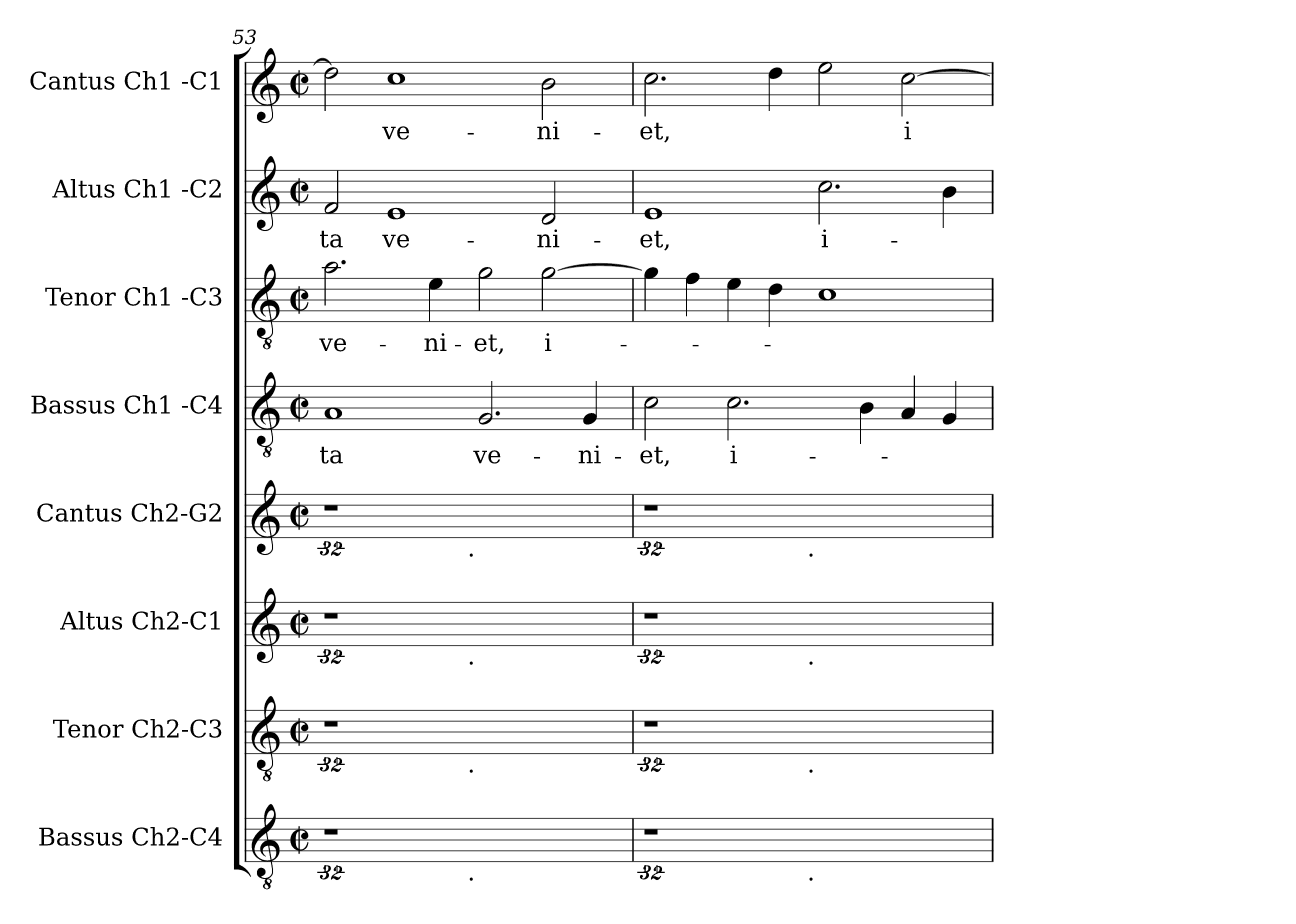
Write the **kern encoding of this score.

**kern	**kern	**kern	**kern	**kern	**text	**kern	**text	**kern	**text	**kern	**text
*part8	*part7	*part6	*part5	*part4	*part4	*part3	*part3	*part2	*part2	*part1	*part1
*staff8	*staff7	*staff6	*staff5	*staff4	*staff4	*staff3	*staff3	*staff2	*staff2	*staff1	*staff1
*I"Bassus Ch2-C4	*I"Tenor Ch2-C3	*I"Altus Ch2-C1	*I"Cantus Ch2-G2	*I"Bassus Ch1 -C4	*	*I"Tenor Ch1 -C3	*	*I"Altus Ch1 -C2	*	*I"Cantus Ch1 -C1	*
*I'B2	*I'T2	*I'A2	*I'C2	*I'B1	*	*I'T1	*	*I'A1	*	*I'C1	*
*clefGv2	*clefGv2	*clefG2	*clefG2	*clefGv2	*	*clefGv2	*	*clefG2	*	*clefG2	*
*k[]	*k[]	*k[]	*k[]	*k[]	*	*k[]	*	*k[]	*	*k[]	*
*M2/2	*M2/2	*M2/2	*M2/2	*M2/2	*	*M2/2	*	*M2/2	*	*M2/2	*
*met(c|)	*met(c|)	*met(c|)	*met(c|)	*met(c|)	*	*met(c|)	*	*met(c|)	*	*met(c|)	*
=53	=53	=53	=53	=53	=53	=53	=53	=53	=53	=53	=53
!	!	!	!	!	!LO:LY:b	!	!LO:LY:b	!	!LO:LY:b	!	!
32%31r	32%31r	32%31r	32%31r	1A	-ta	2.a\	ve-	2f/	-ta	2dd\]	.
!	!	!	!	!	!	!	!	!	!LO:LY:b	!	!LO:LY:b
.	.	.	.	.	.	.	.	1e	ve-	1cc	ve-
!	!	!	!	!	!	!	!LO:LY:b	!	!	!	!
.	.	.	.	.	.	4e\	-ni-	.	.	.	.
!	!	!	!LO:TX:b:t=.	!	!	!	!	!	!	!	!
!	!	!LO:TX:b:t=.	!	!	!	!	!	!	!	!	!
!	!LO:TX:b:t=.	!	!	!	!	!	!	!	!	!	!
!LO:TX:b:t=.	!	!	!	!	!	!	!	!	!	!	!
1ryy	1ryy	1ryy	1ryy	.	.	.	.	.	.	.	.
!	!	!	!	!	!LO:LY:b	!	!LO:LY:b	!	!	!	!
.	.	.	.	2.G/	ve-	2g\	-et,	.	.	.	.
!	!	!	!	!	!	!	!LO:LY:b	!	!LO:LY:b	!	!LO:LY:b
.	.	.	.	.	.	[>2g\	i-	2d/	-ni-	2b\	-ni-
!	!	!	!	!	!LO:LY:b	!	!	!	!	!	!
.	.	.	.	4G/	-ni-	.	.	.	.	.	.
32ryy	32ryy	32ryy	32ryy	.	.	.	.	.	.	.	.
=54	=54	=54	=54	=54	=54	=54	=54	=54	=54	=54	=54
!	!	!	!	!	!LO:LY:b	!	!	!	!LO:LY:b	!	!LO:LY:b
32%31r	32%31r	32%31r	32%31r	2c\	-et,	4g\]	.	1e	-et,	2.cc\	-et,
.	.	.	.	.	.	4f\	.	.	.	.	.
!	!	!	!	!	!LO:LY:b	!	!	!	!	!	!
.	.	.	.	2.c\	i-	4e\	.	.	.	.	.
.	.	.	.	.	.	4d\	.	.	.	4dd\	.
!	!	!	!LO:TX:b:t=.	!	!	!	!	!	!	!	!
!	!	!LO:TX:b:t=.	!	!	!	!	!	!	!	!	!
!	!LO:TX:b:t=.	!	!	!	!	!	!	!	!	!	!
!LO:TX:b:t=.	!	!	!	!	!	!	!	!	!	!	!
1ryy	1ryy	1ryy	1ryy	.	.	.	.	.	.	.	.
!	!	!	!	!	!	!	!	!	!LO:LY:b	!	!
.	.	.	.	.	.	1c	.	2.cc\	i-	2ee\	.
.	.	.	.	4B\	.	.	.	.	.	.	.
!	!	!	!	!	!	!	!	!	!	!	!LO:LY:b
.	.	.	.	4A/	.	.	.	.	.	[>2cc\	i-
.	.	.	.	4G/	.	.	.	4b\	.	.	.
32ryy	32ryy	32ryy	32ryy	.	.	.	.	.	.	.	.
=	=	=	=	=	=	=	=	=	=	=	=
*-	*-	*-	*-	*-	*-	*-	*-	*-	*-	*-	*-
